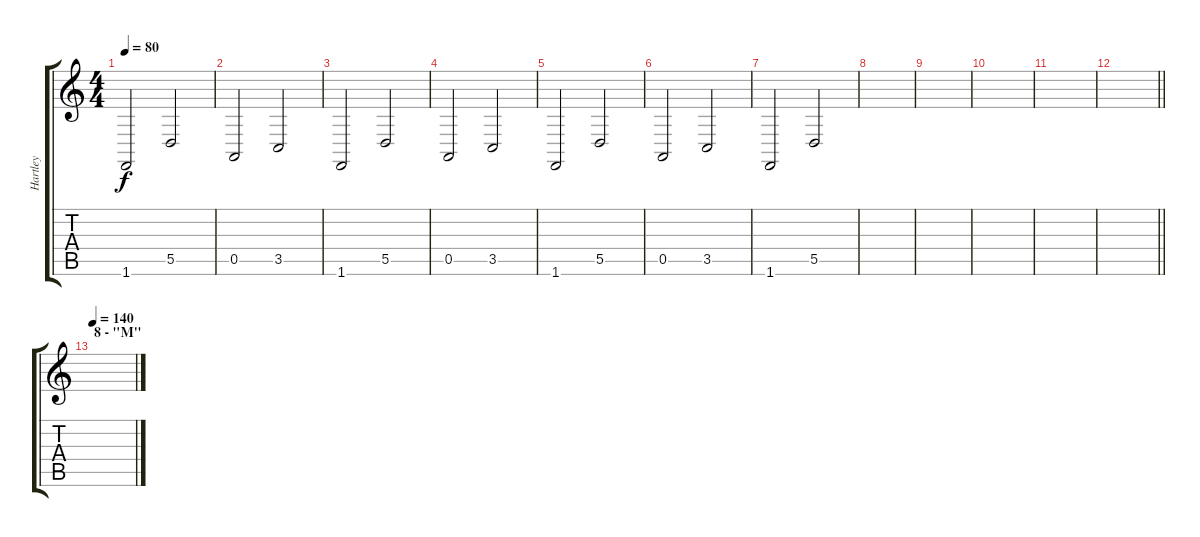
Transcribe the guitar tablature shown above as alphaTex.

\track ("Hartley" "Hartley") {instrument acousticgrandpiano}
\staff {score tabs}
\tuning (E4 B3 G3 D3 A2 E2) {hide}
\ts (4 4)
\tempo 80
\clef g2
\ks c
1.6.2{dy f} 5.5.2 |
0.5.2 3.5.2 |
1.6.2 5.5.2 |
0.5.2 3.5.2 |
1.6.2 5.5.2 |
0.5.2{volume 0} 3.5.2 |
1.6.2 5.5.2 |
|
|
|
|
\barLineRight lightlight
|
\section ("" "8 - \"M\"")
\tempo 140
